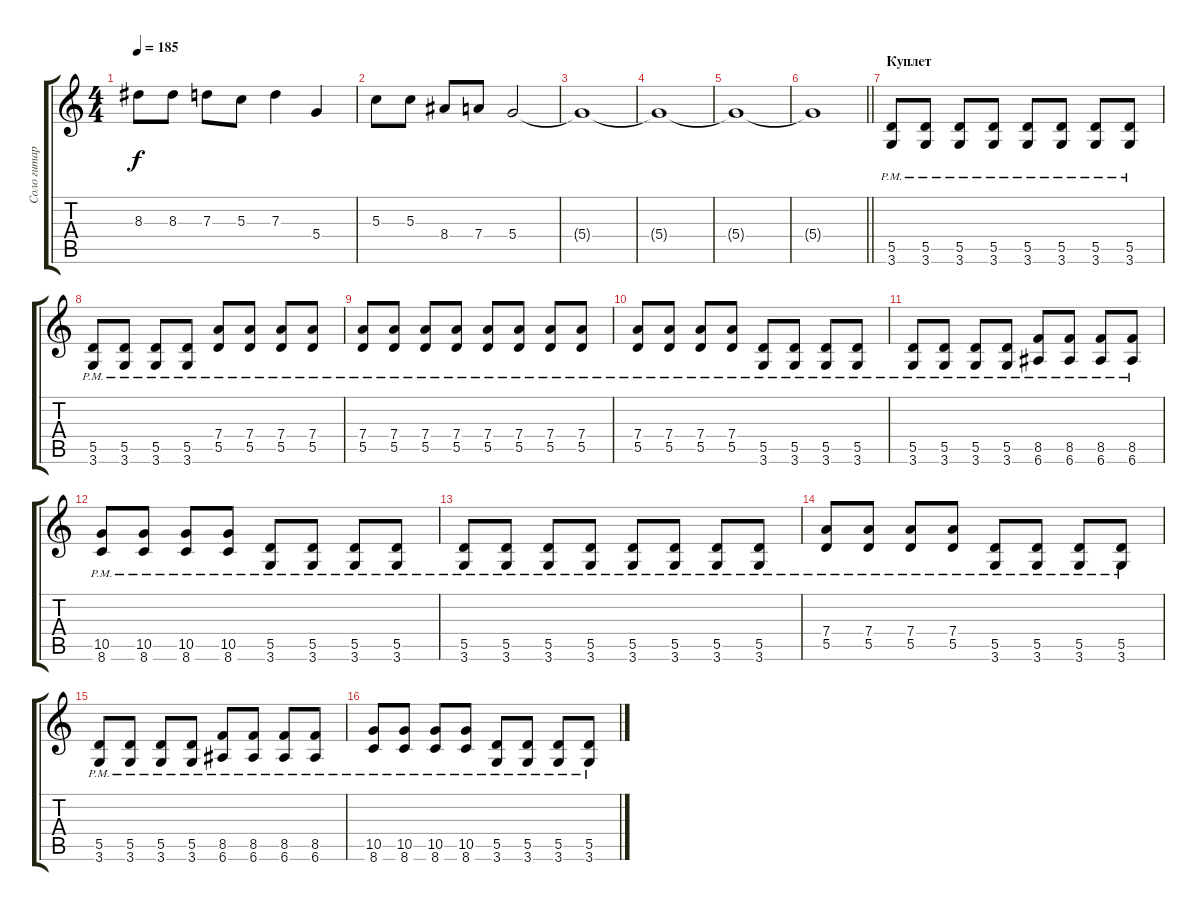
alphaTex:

\track ("Соло гитара" "Соло гитар") {instrument electricguitarclean}
\staff {score tabs}
\tuning (E4 B3 G3 D3 A2 E2) {hide}
\ts (4 4)
\tempo 185
\clef g2
\ks c
8.3.8{dy f} 8.3.8 7.3.8 5.3.8 7.3.4 5.4.4 |
5.3.8 5.3.8 8.4.8 7.4.8 5.4.2 |
5.4{t}.1 |
5.4{t}.1 |
5.4{t}.1 |
\barLineRight lightlight
5.4{t}.1 |
\section ("" "Куплет")
(5.5{pm} 3.6{pm}).8 (5.5{pm} 3.6{pm}).8 (5.5{pm} 3.6{pm}).8 (5.5{pm} 3.6{pm}).8 (5.5{pm} 3.6{pm}).8 (5.5{pm} 3.6{pm}).8 (5.5{pm} 3.6{pm}).8 (5.5{pm} 3.6{pm}).8 |
(5.5{pm} 3.6{pm}).8 (5.5{pm} 3.6{pm}).8 (5.5{pm} 3.6{pm}).8 (5.5{pm} 3.6{pm}).8 (7.4{pm} 5.5{pm}).8 (7.4{pm} 5.5{pm}).8 (7.4{pm} 5.5{pm}).8 (7.4{pm} 5.5{pm}).8 |
(7.4{pm} 5.5{pm}).8 (7.4{pm} 5.5{pm}).8 (7.4{pm} 5.5{pm}).8 (7.4{pm} 5.5{pm}).8 (7.4{pm} 5.5{pm}).8 (7.4{pm} 5.5{pm}).8 (7.4{pm} 5.5{pm}).8 (7.4{pm} 5.5{pm}).8 |
(7.4{pm} 5.5{pm}).8 (7.4{pm} 5.5{pm}).8 (7.4{pm} 5.5{pm}).8 (7.4{pm} 5.5{pm}).8 (5.5{pm} 3.6{pm}).8 (5.5{pm} 3.6{pm}).8 (5.5{pm} 3.6{pm}).8 (5.5{pm} 3.6{pm}).8 |
(5.5{pm} 3.6{pm}).8 (5.5{pm} 3.6{pm}).8 (5.5{pm} 3.6{pm}).8 (5.5{pm} 3.6{pm}).8 (8.5{pm} 6.6{pm}).8 (8.5{pm} 6.6{pm}).8 (8.5{pm} 6.6{pm}).8 (8.5{pm} 6.6{pm}).8 |
(10.5{pm} 8.6{pm}).8 (10.5{pm} 8.6{pm}).8 (10.5{pm} 8.6{pm}).8 (10.5{pm} 8.6{pm}).8 (5.5{pm} 3.6{pm}).8 (5.5{pm} 3.6{pm}).8 (5.5{pm} 3.6{pm}).8 (5.5{pm} 3.6{pm}).8 |
(5.5{pm} 3.6{pm}).8 (5.5{pm} 3.6{pm}).8 (5.5{pm} 3.6{pm}).8 (5.5{pm} 3.6{pm}).8 (5.5{pm} 3.6{pm}).8 (5.5{pm} 3.6{pm}).8 (5.5{pm} 3.6{pm}).8 (5.5{pm} 3.6{pm}).8 |
(7.4{pm} 5.5{pm}).8 (7.4{pm} 5.5{pm}).8 (7.4{pm} 5.5{pm}).8 (7.4{pm} 5.5{pm}).8 (5.5{pm} 3.6{pm}).8 (5.5{pm} 3.6{pm}).8 (5.5{pm} 3.6{pm}).8 (5.5{pm} 3.6{pm}).8 |
(5.5{pm} 3.6{pm}).8 (5.5{pm} 3.6{pm}).8 (5.5{pm} 3.6{pm}).8 (5.5{pm} 3.6{pm}).8 (8.5{pm} 6.6{pm}).8 (8.5{pm} 6.6{pm}).8 (8.5{pm} 6.6{pm}).8 (8.5{pm} 6.6{pm}).8 |
(10.5{pm} 8.6{pm}).8 (10.5{pm} 8.6{pm}).8 (10.5{pm} 8.6{pm}).8 (10.5{pm} 8.6{pm}).8 (5.5{pm} 3.6{pm}).8 (5.5{pm} 3.6{pm}).8 (5.5{pm} 3.6{pm}).8 (5.5{pm} 3.6{pm}).8
